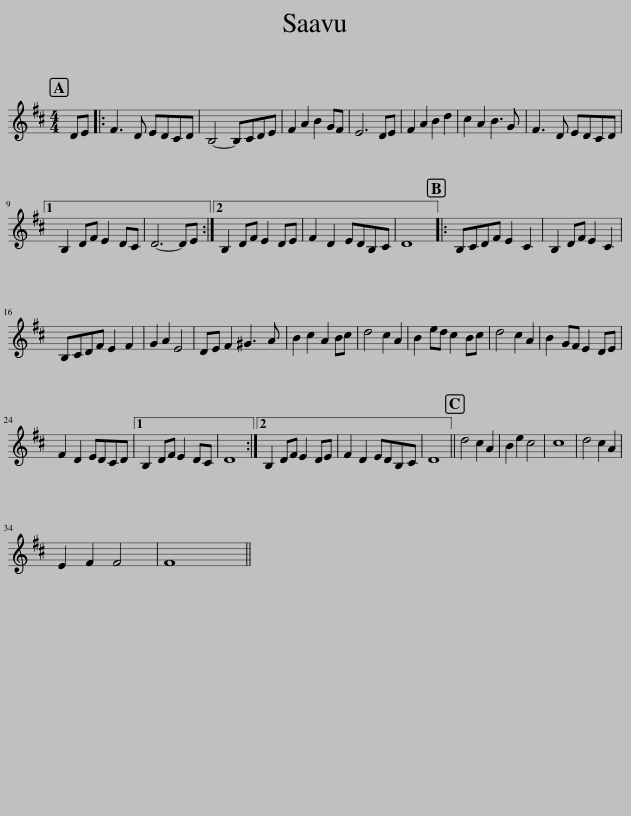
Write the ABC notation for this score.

X:1
L:1/8
M:4/4
I:linebreak $
K:D
V:1 treble
V:1
 DE |: F3 D EDCD | B,4- B,CDE | F2 A2 B2 GF | E6 DE | %5
 F2 A2 B2 d2 | c2 A2 B3 G | F3 D EDCD |1$ B,2 DF E2 DC | D6- DE :|2 %10
 B,2 DF E2 DE | F2 D2 EDB,C | D8 |: B,CDF E2 C2 | B,2 DF E2 C2 |$ %15
 B,CDF E2 F2 | G2 A2 E4 | DE F2 ^G3 A | B2 c2 A2 Bc | d4 c2 A2 | %20
 B2 ed c2 Bc | d4 c2 A2 | B2 GF E2 DE |$ F2 D2 EDCD |1 B,2 DF E2 DC | %25
 D8 :|2 B,2 DF E2 DE | F2 D2 EDB,C | D8 || d4 c2 A2 | %30
 B2 e2 c4 | c8 | d4 c2 A2 |$ E2 F2 F4 | F8 || %35
